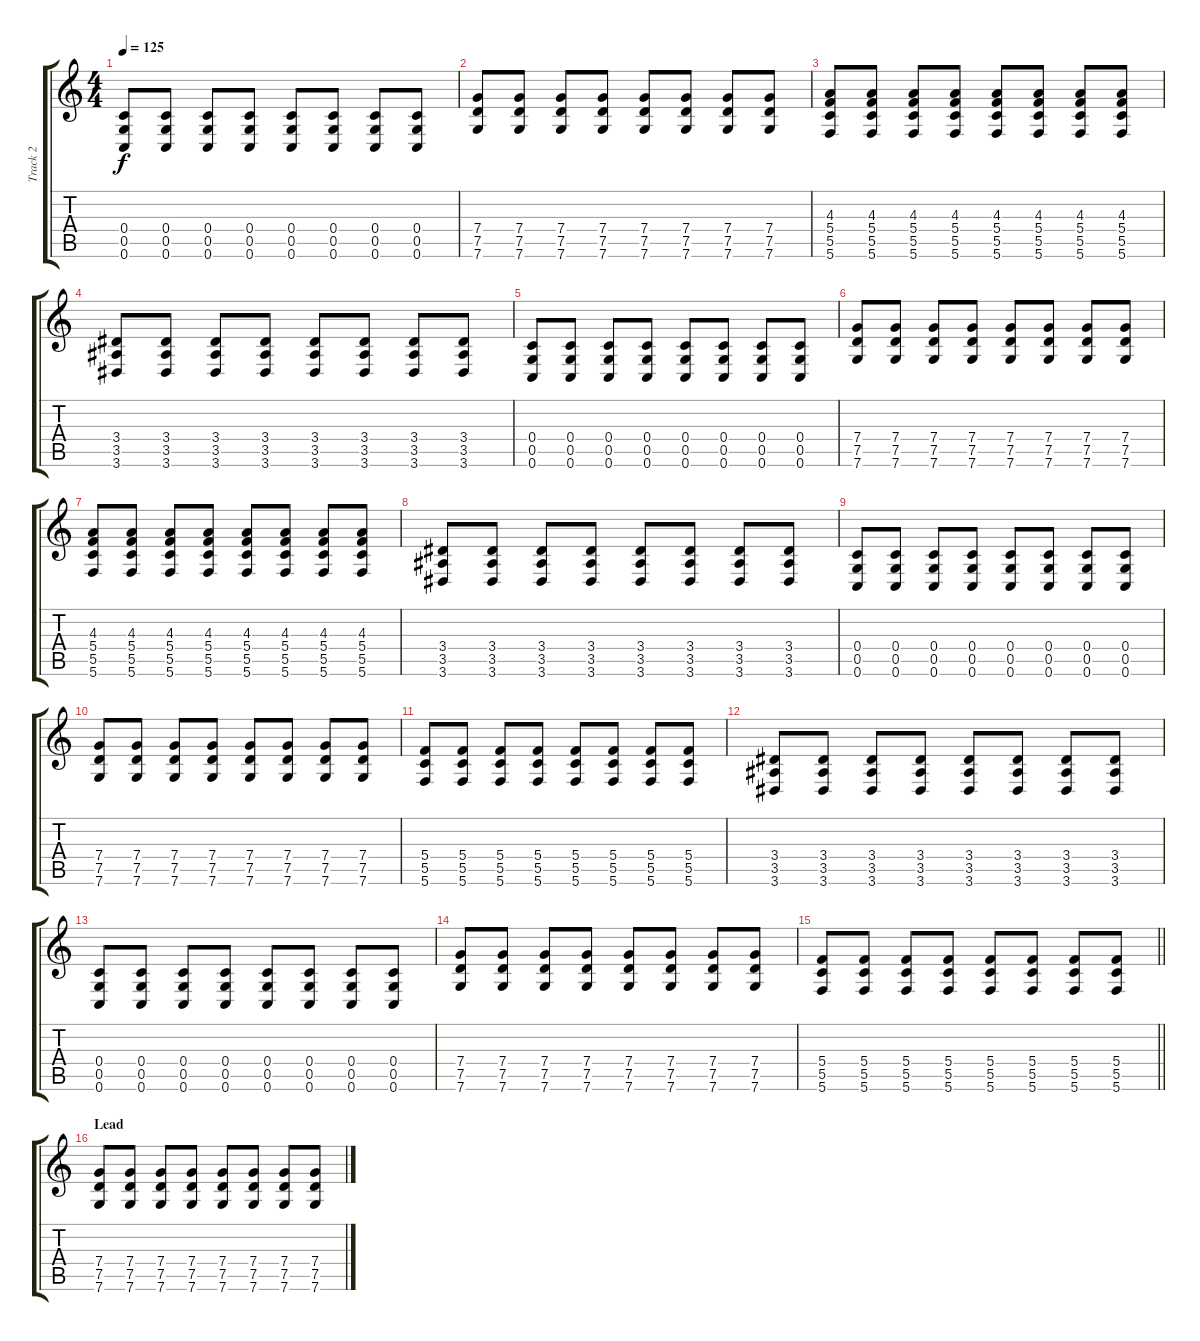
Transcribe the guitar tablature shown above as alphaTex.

\track ("Track 2" "Track 2") {instrument distortionguitar}
\staff {score tabs}
\tuning (D4 A3 F3 C3 G2 C2) {hide}
\ts (4 4)
\tempo 125
\clef g2
\ks c
(0.4 0.5 0.6).8{dy f} (0.4 0.5 0.6).8 (0.4 0.5 0.6).8 (0.4 0.5 0.6).8 (0.4 0.5 0.6).8 (0.4 0.5 0.6).8 (0.4 0.5 0.6).8 (0.4 0.5 0.6).8 |
(7.4 7.5 7.6).8 (7.4 7.5 7.6).8 (7.4 7.5 7.6).8 (7.4 7.5 7.6).8 (7.4 7.5 7.6).8 (7.4 7.5 7.6).8 (7.4 7.5 7.6).8 (7.4 7.5 7.6).8 |
(4.3 5.4 5.5 5.6).8 (4.3 5.4 5.5 5.6).8 (4.3 5.4 5.5 5.6).8 (4.3 5.4 5.5 5.6).8 (4.3 5.4 5.5 5.6).8 (4.3 5.4 5.5 5.6).8 (4.3 5.4 5.5 5.6).8 (4.3 5.4 5.5 5.6).8 |
(3.4 3.5 3.6).8 (3.4 3.5 3.6).8 (3.4 3.5 3.6).8 (3.4 3.5 3.6).8 (3.4 3.5 3.6).8 (3.4 3.5 3.6).8 (3.4 3.5 3.6).8 (3.4 3.5 3.6).8 |
(0.4 0.5 0.6).8 (0.4 0.5 0.6).8 (0.4 0.5 0.6).8 (0.4 0.5 0.6).8 (0.4 0.5 0.6).8 (0.4 0.5 0.6).8 (0.4 0.5 0.6).8 (0.4 0.5 0.6).8 |
(7.4 7.5 7.6).8 (7.4 7.5 7.6).8 (7.4 7.5 7.6).8 (7.4 7.5 7.6).8 (7.4 7.5 7.6).8 (7.4 7.5 7.6).8 (7.4 7.5 7.6).8 (7.4 7.5 7.6).8 |
(4.3 5.4 5.5 5.6).8 (4.3 5.4 5.5 5.6).8 (4.3 5.4 5.5 5.6).8 (4.3 5.4 5.5 5.6).8 (4.3 5.4 5.5 5.6).8 (4.3 5.4 5.5 5.6).8 (4.3 5.4 5.5 5.6).8 (4.3 5.4 5.5 5.6).8 |
(3.4 3.5 3.6).8 (3.4 3.5 3.6).8 (3.4 3.5 3.6).8 (3.4 3.5 3.6).8 (3.4 3.5 3.6).8 (3.4 3.5 3.6).8 (3.4 3.5 3.6).8 (3.4 3.5 3.6).8 |
(0.4 0.5 0.6).8 (0.4 0.5 0.6).8 (0.4 0.5 0.6).8 (0.4 0.5 0.6).8 (0.4 0.5 0.6).8 (0.4 0.5 0.6).8 (0.4 0.5 0.6).8 (0.4 0.5 0.6).8 |
(7.4 7.5 7.6).8 (7.4 7.5 7.6).8 (7.4 7.5 7.6).8 (7.4 7.5 7.6).8 (7.4 7.5 7.6).8 (7.4 7.5 7.6).8 (7.4 7.5 7.6).8 (7.4 7.5 7.6).8 |
(5.4 5.5 5.6).8 (5.4 5.5 5.6).8 (5.4 5.5 5.6).8 (5.4 5.5 5.6).8 (5.4 5.5 5.6).8 (5.4 5.5 5.6).8 (5.4 5.5 5.6).8 (5.4 5.5 5.6).8 |
(3.4 3.5 3.6).8 (3.4 3.5 3.6).8 (3.4 3.5 3.6).8 (3.4 3.5 3.6).8 (3.4 3.5 3.6).8 (3.4 3.5 3.6).8 (3.4 3.5 3.6).8 (3.4 3.5 3.6).8 |
(0.4 0.5 0.6).8 (0.4 0.5 0.6).8 (0.4 0.5 0.6).8 (0.4 0.5 0.6).8 (0.4 0.5 0.6).8 (0.4 0.5 0.6).8 (0.4 0.5 0.6).8 (0.4 0.5 0.6).8 |
(7.4 7.5 7.6).8 (7.4 7.5 7.6).8 (7.4 7.5 7.6).8 (7.4 7.5 7.6).8 (7.4 7.5 7.6).8 (7.4 7.5 7.6).8 (7.4 7.5 7.6).8 (7.4 7.5 7.6).8 |
\barLineRight lightlight
(5.4 5.5 5.6).8 (5.4 5.5 5.6).8 (5.4 5.5 5.6).8 (5.4 5.5 5.6).8 (5.4 5.5 5.6).8 (5.4 5.5 5.6).8 (5.4 5.5 5.6).8 (5.4 5.5 5.6).8 |
\section ("" "Lead")
(7.4 7.5 7.6).8 (7.4 7.5 7.6).8 (7.4 7.5 7.6).8 (7.4 7.5 7.6).8 (7.4 7.5 7.6).8 (7.4 7.5 7.6).8 (7.4 7.5 7.6).8 (7.4 7.5 7.6).8
